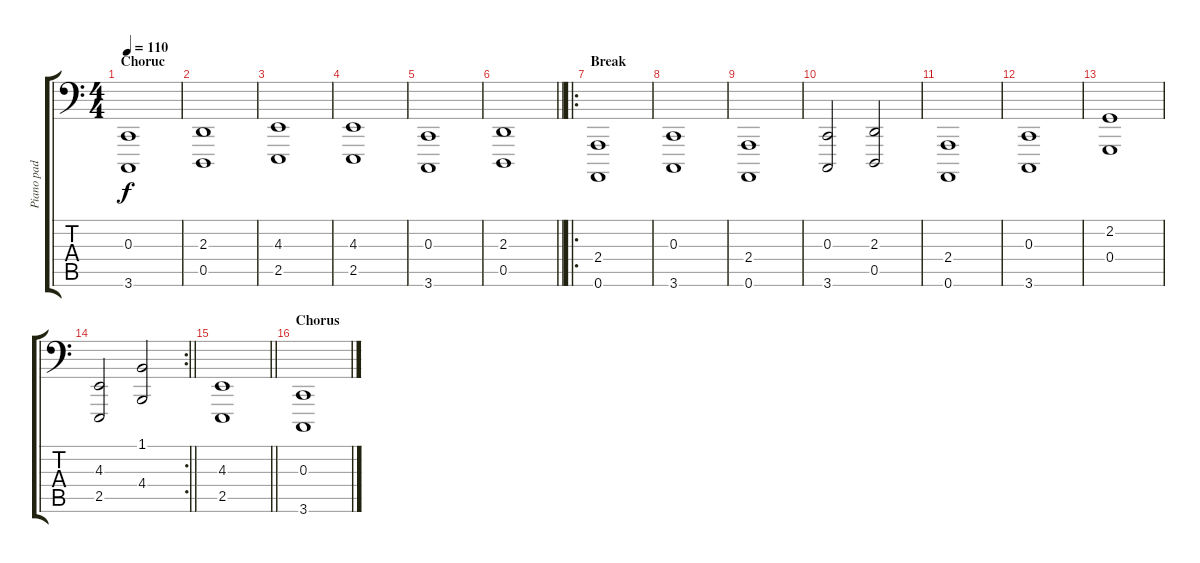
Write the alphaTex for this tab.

\track ("Piano pad 2" "Piano pad ") {instrument acousticgrandpiano}
\staff {score tabs}
\tuning (Bb2 F2 C2 G1 D1 A0) {hide}
\ts (4 4)
\section ("" "Choruc")
\tempo 110
\clef f4
\ks c
(0.3 3.6).1{dy f} |
(2.3 0.5).1 |
(4.3 2.5).1 |
(4.3 2.5).1 |
(0.3 3.6).1 |
\barLineRight lightlight
(2.3 0.5).1 |
\ro
\section ("" "Break")
(2.4 0.6).1 |
(0.3 3.6).1 |
(2.4 0.6).1 |
(0.3 3.6).2 (2.3 0.5).2 |
(2.4 0.6).1 |
(0.3 3.6).1 |
(2.2 0.4).1 |
\rc 2
\barLineRight lightlight
(4.3 2.5).2 (1.1 4.4).2 |
\barLineRight lightlight
(4.3 2.5).1 |
\section ("" "Chorus")
(0.3 3.6).1
